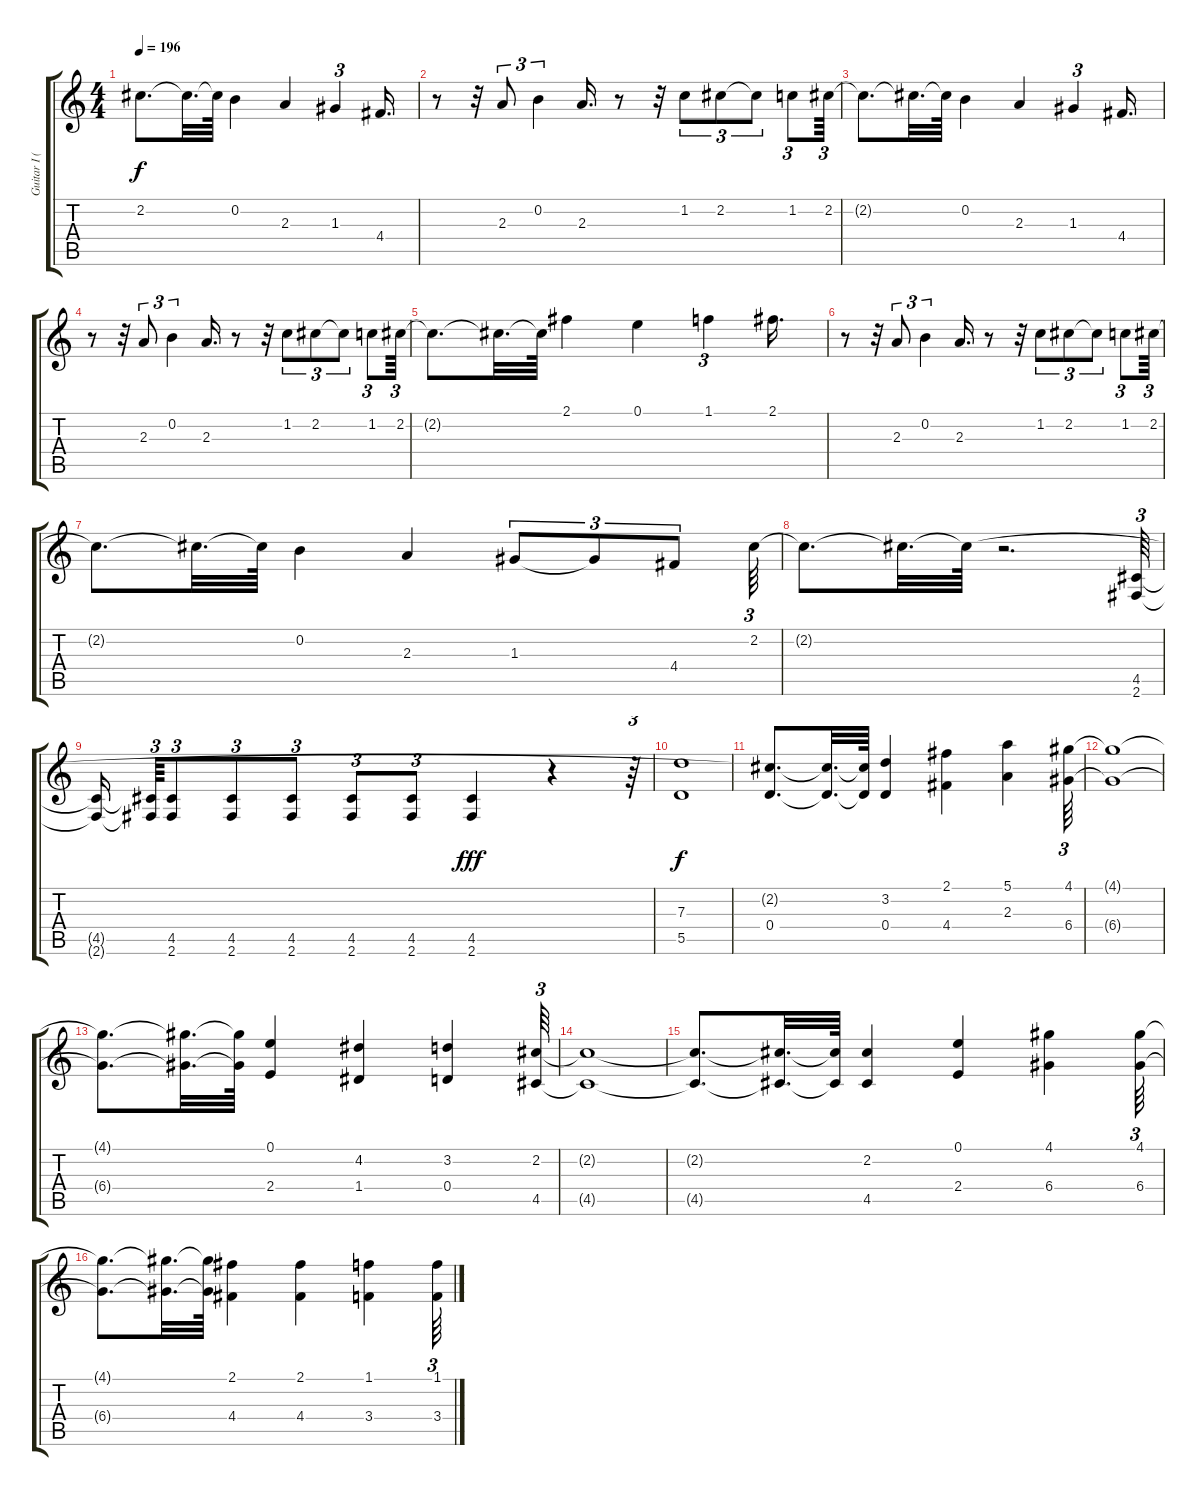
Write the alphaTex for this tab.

\track ("Guitar I (Sugizo)" "Guitar I (") {instrument distortionguitar}
\staff {score tabs}
\tuning (E4 B3 G3 D3 A2 E2) {hide}
\ts (4 4)
\tempo 196
\clef g2
\ks c
2.2{t}.8{d dy f} 2.2{t}.32{d} 2.2{t}.64 0.2.4 2.3.4 1.3.4{tu (3 2)} 4.4.16{d} |
r.8 r.32 2.3.8{tu (3 2)} 0.2.4{tu (3 2)} 2.3.16{d} r.8 r.32 1.2.8{tu (3 2)} 2.2.8{tu (3 2)} 2.2{t}.8{tu (3 2)} 1.2.8{tu (3 2)} 2.2.64{tu (3 2)} |
2.2{t}.8{d} 2.2{t}.32{d} 2.2{t}.64 0.2.4 2.3.4 1.3.4{tu (3 2)} 4.4.16{d} |
r.8 r.32 2.3.8{tu (3 2)} 0.2.4{tu (3 2)} 2.3.16{d} r.8 r.32 1.2.8{tu (3 2)} 2.2.8{tu (3 2)} 2.2{t}.8{tu (3 2)} 1.2.8{tu (3 2)} 2.2.64{tu (3 2)} |
2.2{t}.8{d} 2.2{t}.32{d} 2.2{t}.64 2.1.4 0.1.4 1.1.4{tu (3 2)} 2.1.16{d} |
r.8 r.32 2.3.8{tu (3 2)} 0.2.4{tu (3 2)} 2.3.16{d} r.8 r.32 1.2.8{tu (3 2)} 2.2.8{tu (3 2)} 2.2{t}.8{tu (3 2)} 1.2.8{tu (3 2)} 2.2.64{tu (3 2)} |
2.2{t}.8{d} 2.2{t}.32{d} 2.2{t}.64 0.2.4 2.3.4 1.3.8{tu (3 2)} 1.3{t}.8{tu (3 2)} 4.4.8{tu (3 2)} 2.2.64{tu (3 2)} |
2.2{t}.8{d} 2.2{t}.32{d} 2.2{t}.64 r.2{d} (4.5 2.6).64{tu (3 2)} |
(4.5{t} 2.6{t}).16{beam splitsecondary} (4.5{t} 2.6{t}).64{tu (3 2)} (4.5 2.6).8{tu (3 2)} (4.5 2.6).8{tu (3 2)} (4.5 2.6).8{tu (3 2)} (4.5 2.6).8{tu (3 2)} (4.5 2.6).8{tu (3 2)} (4.5 2.6).4{dy fff} r.4 r.64{tu (3 2)} |
(7.3 5.5).1{dy f} |
(2.2{t} 0.4).8{d} (2.2{t} 0.4{t}).32{d} (2.2{t} 0.4{t}).64 (3.2 0.4).4 (2.1 4.4).4 (5.1 2.3).4 (4.1 6.4).64{tu (3 2)} |
(4.1{t} 6.4{t}).1 |
(4.1{t} 6.4{t}).8{d} (4.1{t} 6.4{t}).32{d} (4.1{t} 6.4{t}).64 (0.1 2.4).4 (4.2 1.4).4 (3.2 0.4).4 (2.2 4.5).64{tu (3 2)} |
(2.2{t} 4.5{t}).1 |
(2.2{t} 4.5{t}).8{d} (2.2{t} 4.5{t}).32{d} (2.2{t} 4.5{t}).64 (2.2 4.5).4 (0.1 2.4).4 (4.1 6.4).4 (4.1 6.4).64{tu (3 2)} |
(4.1{t} 6.4{t}).8{d} (4.1{t} 6.4{t}).32{d} (4.1{t} 6.4{t}).64 (2.1 4.4).4 (2.1 4.4).4 (1.1 3.4).4 (1.1 3.4).64{tu (3 2)}
